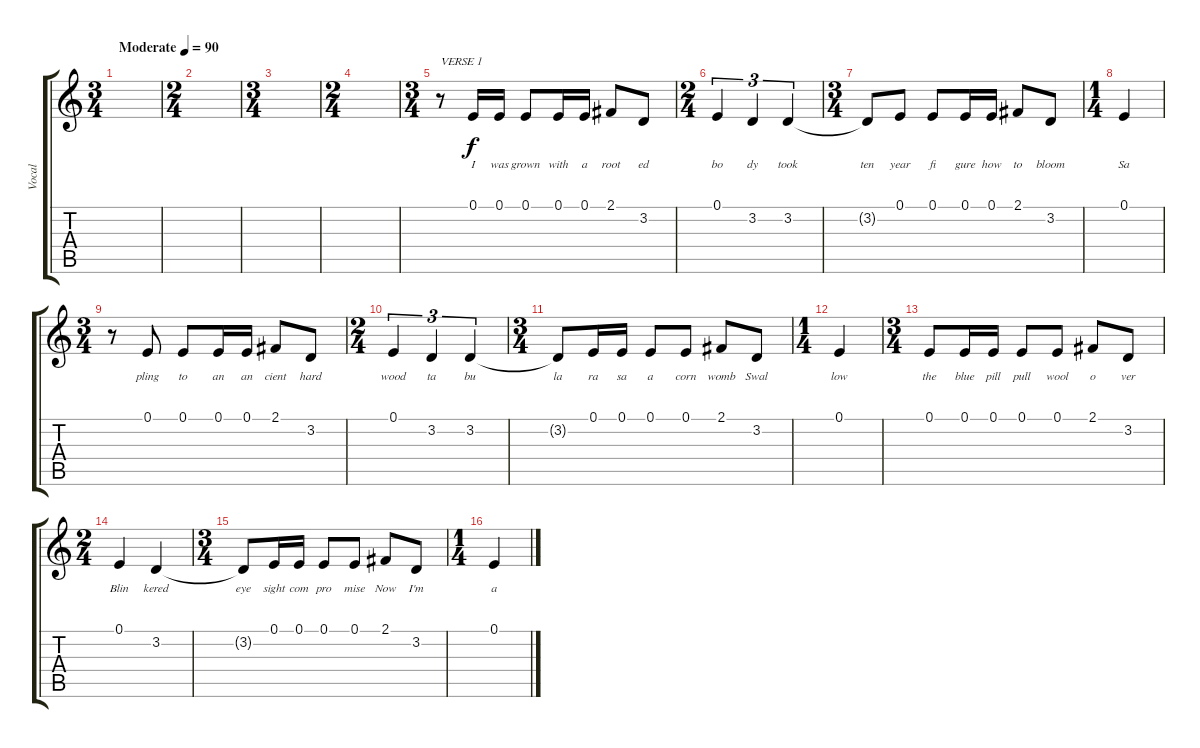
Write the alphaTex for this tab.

\track ("Vocal" "Vocal") {instrument acousticgrandpiano}
\staff {score tabs}
\tuning (E4 B3 G3 D3 A2 E2) {hide}
\ts (3 4)
\tempo (90 "Moderate")
\clef g2
\ks c
|
\ts (2 4)
|
\ts (3 4)
|
\ts (2 4)
|
\ts (3 4)
r.8{txt "VERSE 1"} 0.1.16{lyrics (0 "I") lyrics (1 "") lyrics (2 "") lyrics (3 "") lyrics (4 "")} 0.1.16{lyrics (0 "was") lyrics (1 "") lyrics (2 "") lyrics (3 "") lyrics (4 "")} 0.1.8{lyrics (0 "grown") lyrics (1 "") lyrics (2 "") lyrics (3 "") lyrics (4 "")} 0.1.16{lyrics (0 "with") lyrics (1 "") lyrics (2 "") lyrics (3 "") lyrics (4 "")} 0.1.16{lyrics (0 "a") lyrics (1 "") lyrics (2 "") lyrics (3 "") lyrics (4 "")} 2.1.8{lyrics (0 "root") lyrics (1 "") lyrics (2 "") lyrics (3 "") lyrics (4 "")} 3.2.8{lyrics (0 "ed") lyrics (1 "") lyrics (2 "") lyrics (3 "") lyrics (4 "")} |
\ts (2 4)
0.1.4{tu (3 2) lyrics (0 "bo") lyrics (1 "") lyrics (2 "") lyrics (3 "") lyrics (4 "")} 3.2.4{tu (3 2) lyrics (0 "dy") lyrics (1 "") lyrics (2 "") lyrics (3 "") lyrics (4 "")} 3.2.4{tu (3 2) lyrics (0 "took") lyrics (1 "") lyrics (2 "") lyrics (3 "") lyrics (4 "")} |
\ts (3 4)
3.2{t}.8{lyrics (0 "ten") lyrics (1 "") lyrics (2 "") lyrics (3 "") lyrics (4 "")} 0.1.8{lyrics (0 "year") lyrics (1 "") lyrics (2 "") lyrics (3 "") lyrics (4 "")} 0.1.8{lyrics (0 "fi") lyrics (1 "") lyrics (2 "") lyrics (3 "") lyrics (4 "")} 0.1.16{lyrics (0 "gure") lyrics (1 "") lyrics (2 "") lyrics (3 "") lyrics (4 "")} 0.1.16{lyrics (0 "how") lyrics (1 "") lyrics (2 "") lyrics (3 "") lyrics (4 "")} 2.1.8{lyrics (0 "to") lyrics (1 "") lyrics (2 "") lyrics (3 "") lyrics (4 "")} 3.2.8{lyrics (0 "bloom") lyrics (1 "") lyrics (2 "") lyrics (3 "") lyrics (4 "")} |
\ts (1 4)
0.1.4{lyrics (0 "Sa") lyrics (1 "") lyrics (2 "") lyrics (3 "") lyrics (4 "")} |
\ts (3 4)
r.8 0.1.8{lyrics (0 "pling") lyrics (1 "") lyrics (2 "") lyrics (3 "") lyrics (4 "")} 0.1.8{lyrics (0 "to") lyrics (1 "") lyrics (2 "") lyrics (3 "") lyrics (4 "")} 0.1.16{lyrics (0 "an") lyrics (1 "") lyrics (2 "") lyrics (3 "") lyrics (4 "")} 0.1.16{lyrics (0 "an") lyrics (1 "") lyrics (2 "") lyrics (3 "") lyrics (4 "")} 2.1.8{lyrics (0 "cient") lyrics (1 "") lyrics (2 "") lyrics (3 "") lyrics (4 "")} 3.2.8{lyrics (0 "hard") lyrics (1 "") lyrics (2 "") lyrics (3 "") lyrics (4 "")} |
\ts (2 4)
0.1.4{tu (3 2) lyrics (0 "wood") lyrics (1 "") lyrics (2 "") lyrics (3 "") lyrics (4 "")} 3.2.4{tu (3 2) lyrics (0 "ta") lyrics (1 "") lyrics (2 "") lyrics (3 "") lyrics (4 "")} 3.2.4{tu (3 2) lyrics (0 "bu") lyrics (1 "") lyrics (2 "") lyrics (3 "") lyrics (4 "")} |
\ts (3 4)
3.2{t}.8{lyrics (0 "la") lyrics (1 "") lyrics (2 "") lyrics (3 "") lyrics (4 "")} 0.1.16{lyrics (0 "ra") lyrics (1 "") lyrics (2 "") lyrics (3 "") lyrics (4 "")} 0.1.16{lyrics (0 "sa") lyrics (1 "") lyrics (2 "") lyrics (3 "") lyrics (4 "")} 0.1.8{lyrics (0 "a") lyrics (1 "") lyrics (2 "") lyrics (3 "") lyrics (4 "")} 0.1.8{lyrics (0 "corn") lyrics (1 "") lyrics (2 "") lyrics (3 "") lyrics (4 "")} 2.1.8{lyrics (0 "womb") lyrics (1 "") lyrics (2 "") lyrics (3 "") lyrics (4 "")} 3.2.8{lyrics (0 "Swal") lyrics (1 "") lyrics (2 "") lyrics (3 "") lyrics (4 "")} |
\ts (1 4)
0.1.4{lyrics (0 "low") lyrics (1 "") lyrics (2 "") lyrics (3 "") lyrics (4 "")} |
\ts (3 4)
0.1.8{lyrics (0 "the") lyrics (1 "") lyrics (2 "") lyrics (3 "") lyrics (4 "")} 0.1.16{lyrics (0 "blue") lyrics (1 "") lyrics (2 "") lyrics (3 "") lyrics (4 "")} 0.1.16{lyrics (0 "pill") lyrics (1 "") lyrics (2 "") lyrics (3 "") lyrics (4 "")} 0.1.8{lyrics (0 "pull") lyrics (1 "") lyrics (2 "") lyrics (3 "") lyrics (4 "")} 0.1.8{lyrics (0 "wool") lyrics (1 "") lyrics (2 "") lyrics (3 "") lyrics (4 "")} 2.1.8{lyrics (0 "o") lyrics (1 "") lyrics (2 "") lyrics (3 "") lyrics (4 "")} 3.2.8{lyrics (0 "ver") lyrics (1 "") lyrics (2 "") lyrics (3 "") lyrics (4 "")} |
\ts (2 4)
0.1.4{lyrics (0 "Blin") lyrics (1 "") lyrics (2 "") lyrics (3 "") lyrics (4 "")} 3.2.4{lyrics (0 "kered") lyrics (1 "") lyrics (2 "") lyrics (3 "") lyrics (4 "")} |
\ts (3 4)
3.2{t}.8{lyrics (0 "eye") lyrics (1 "") lyrics (2 "") lyrics (3 "") lyrics (4 "")} 0.1.16{lyrics (0 "sight") lyrics (1 "") lyrics (2 "") lyrics (3 "") lyrics (4 "")} 0.1.16{lyrics (0 "com") lyrics (1 "") lyrics (2 "") lyrics (3 "") lyrics (4 "")} 0.1.8{lyrics (0 "pro") lyrics (1 "") lyrics (2 "") lyrics (3 "") lyrics (4 "")} 0.1.8{lyrics (0 "mise") lyrics (1 "") lyrics (2 "") lyrics (3 "") lyrics (4 "")} 2.1.8{lyrics (0 "Now") lyrics (1 "") lyrics (2 "") lyrics (3 "") lyrics (4 "")} 3.2.8{lyrics (0 "I'm") lyrics (1 "") lyrics (2 "") lyrics (3 "") lyrics (4 "")} |
\ts (1 4)
0.1.4{lyrics (0 "a") lyrics (1 "") lyrics (2 "") lyrics (3 "") lyrics (4 "")}
